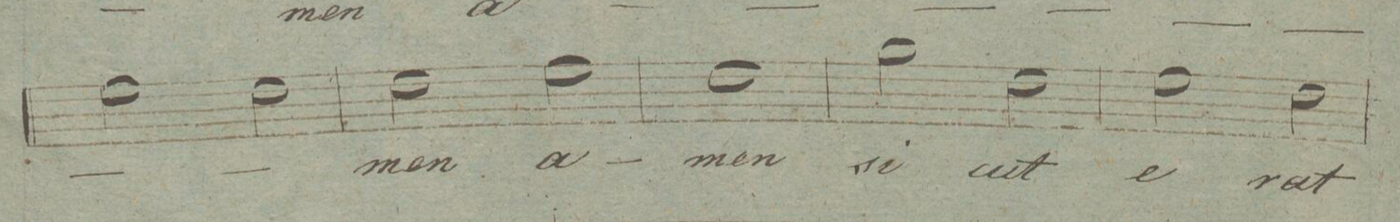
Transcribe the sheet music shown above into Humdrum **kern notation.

**kern	**text	**dynam
*I"Alto.	*	*
*clefC3	*	*
*k[]	*	*
*met(c|)	*	*
*M2/2	*	*
2f\	.	.
2e\	.	.
=156	=156	=156
2e\	-men	.
2f\	a-	.
=157	=157	=157
1e\	-men	.
=158	=158	=158
2a\	si-	.
2e\	-cut	.
=159	=159	=159
2f\	e-	.
2e\	-rat	.
=160	=160	=160
*-	*-	*-
